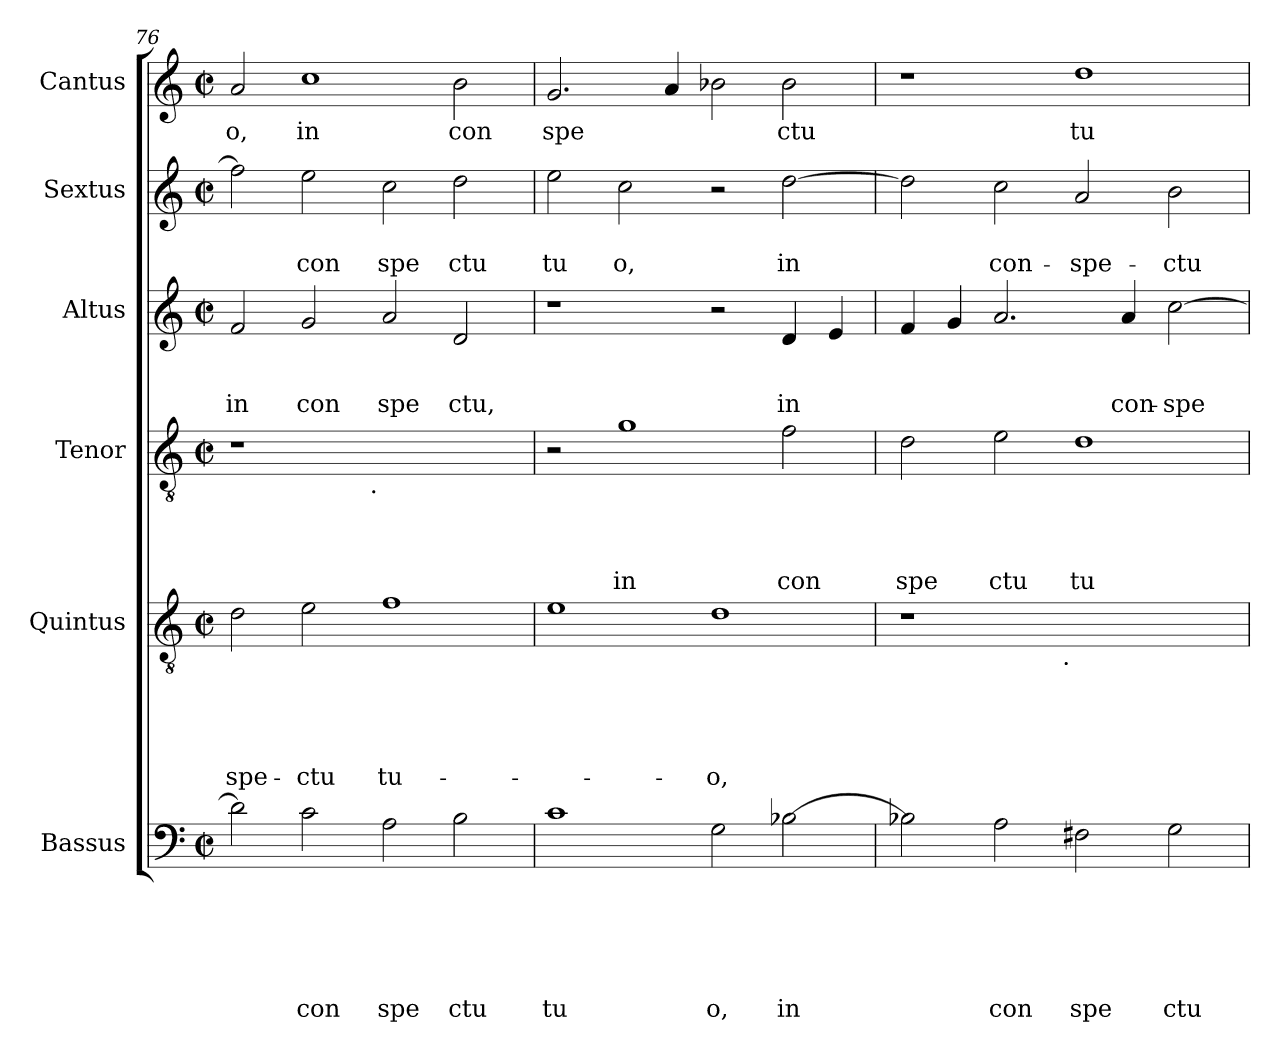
**kern	**text	**text	**text	**text	**text	**text	**kern	**text	**text	**text	**text	**text	**kern	**text	**text	**text	**text	**kern	**text	**text	**text	**kern	**text	**text	**kern	**text
*part6	*part6	*part6	*part6	*part6	*part6	*part6	*part5	*part5	*part5	*part5	*part5	*part5	*part4	*part4	*part4	*part4	*part4	*part3	*part3	*part3	*part3	*part2	*part2	*part2	*part1	*part1
*staff6	*staff6	*staff6	*staff6	*staff6	*staff6	*staff6	*staff5	*staff5	*staff5	*staff5	*staff5	*staff5	*staff4	*staff4	*staff4	*staff4	*staff4	*staff3	*staff3	*staff3	*staff3	*staff2	*staff2	*staff2	*staff1	*staff1
*I"Bassus	*	*	*	*	*	*	*I"Quintus	*	*	*	*	*	*I"Tenor	*	*	*	*	*I"Altus	*	*	*	*I"Sextus	*	*	*I"Cantus	*
*clefF4	*	*	*	*	*	*	*clefGv2	*	*	*	*	*	*clefGv2	*	*	*	*	*clefG2	*	*	*	*clefG2	*	*	*clefG2	*
*k[]	*	*	*	*	*	*	*k[]	*	*	*	*	*	*k[]	*	*	*	*	*k[]	*	*	*	*k[]	*	*	*k[]	*
*C:	*	*	*	*	*	*	*C:	*	*	*	*	*	*C:	*	*	*	*	*C:	*	*	*	*C:	*	*	*C:	*
*M2/2	*	*	*	*	*	*	*M2/2	*	*	*	*	*	*M2/2	*	*	*	*	*M2/2	*	*	*	*M2/2	*	*	*M2/2	*
*met(c|)	*	*	*	*	*	*	*met(c|)	*	*	*	*	*	*met(c|)	*	*	*	*	*met(c|)	*	*	*	*met(c|)	*	*	*met(c|)	*
=76	=76	=76	=76	=76	=76	=76	=76	=76	=76	=76	=76	=76	=76	=76	=76	=76	=76	=76	=76	=76	=76	=76	=76	=76	=76	=76
!	!	!	!	!	!	!	!	!	!	!	!	!LO:LY:b	!	!	!	!	!	!	!	!	!LO:LY:b	!	!	!	!	!LO:LY:b
*	*	*	*	*	*	*	*	*	*	*	*	*	*^	*	*	*	*	*	*	*	*	*	*	*	*	*
2d\]	.	.	.	.	.	.	2d\	.	.	.	.	-spe-	1r	2ryy	.	.	.	.	2f/	.	.	in	2ff\]	.	.	2a/	o,
!	!	!	!	!	!	!LO:LY:b	!	!	!	!	!	!LO:LY:b	!	!	!	!	!	!	!	!	!	!LO:LY:b	!	!	!LO:LY:b	!	!LO:LY:b
2c\	.	.	.	.	.	con	2e\	.	.	.	.	-ctu	.	4...ryy	.	.	.	.	2g/	.	.	con	2ee\	.	con	1cc	in
!	!	!	!	!	!	!	!	!	!	!	!	!	!	!LO:TX:b:t=.	!	!	!	!	!	!	!	!	!	!	!	!	!
.	.	.	.	.	.	.	.	.	.	.	.	.	.	1ryy	.	.	.	.	.	.	.	.	.	.	.	.	.
!	!	!	!	!	!	!LO:LY:b	!	!	!	!	!	!LO:LY:b	!	!	!	!	!	!	!	!	!	!LO:LY:b	!	!	!LO:LY:b	!	!
2A\	.	.	.	.	.	spe	1f	.	.	.	.	tu-	1ryy	.	.	.	.	.	2a/	.	.	spe	2cc\	.	spe	.	.
!	!	!	!	!	!	!LO:LY:b	!	!	!	!	!	!	!	!	!	!	!	!	!	!	!	!LO:LY:b	!	!	!LO:LY:b	!	!LO:LY:b
2B\	.	.	.	.	.	ctu	.	.	.	.	.	.	.	.	.	.	.	.	2d/	.	.	ctu,	2dd\	.	ctu	2b\	con
.	.	.	.	.	.	.	.	.	.	.	.	.	.	32ryy	.	.	.	.	.	.	.	.	.	.	.	.	.
=77	=77	=77	=77	=77	=77	=77	=77	=77	=77	=77	=77	=77	=77	=77	=77	=77	=77	=77	=77	=77	=77	=77	=77	=77	=77	=77	=77
!	!	!	!	!	!	!LO:LY:b	!	!	!	!	!	!	!	!	!	!	!	!	!	!	!	!	!	!	!LO:LY:b	!	!LO:LY:b
*	*	*	*	*	*	*	*	*	*	*	*	*	*v	*v	*	*	*	*	*	*	*	*	*	*	*	*	*
1c	.	.	.	.	.	tu	1e	.	.	.	.	.	2r	.	.	.	.	1r	.	.	.	2ee\	.	tu	2.g/	spe
!	!	!	!	!	!	!	!	!	!	!	!	!	!	!	!	!	!LO:LY:b	!	!	!	!	!	!	!LO:LY:b	!	!
.	.	.	.	.	.	.	.	.	.	.	.	.	1g	.	.	.	in	.	.	.	.	2cc\	.	o,	.	.
.	.	.	.	.	.	.	.	.	.	.	.	.	.	.	.	.	.	.	.	.	.	.	.	.	4a/	.
!	!	!	!	!	!	!LO:LY:b	!	!	!	!	!	!LO:LY:b	!	!	!	!	!	!	!	!	!	!	!	!	!	!
2G\	.	.	.	.	.	o,	1d	.	.	.	.	-o,	.	.	.	.	.	2r	.	.	.	2r	.	.	2b-X\	.
!	!	!	!	!	!	!LO:LY:b	!	!	!	!	!	!	!	!	!	!	!LO:LY:b	!	!	!	!LO:LY:b	!	!	!LO:LY:b	!	!LO:LY:b
[<2B-X\	.	.	.	.	.	in	.	.	.	.	.	.	2f\	.	.	.	con	4d/	.	.	in	[<2dd\	.	in	2b-\	ctu
.	.	.	.	.	.	.	.	.	.	.	.	.	.	.	.	.	.	4e/	.	.	.	.	.	.	.	.
!!LO:PB:g=z
=78	=78	=78	=78	=78	=78	=78	=78	=78	=78	=78	=78	=78	=78	=78	=78	=78	=78	=78	=78	=78	=78	=78	=78	=78	=78	=78
!	!	!	!	!	!	!	!	!	!	!	!	!	!	!	!	!	!LO:LY:b	!	!	!	!	!	!	!	!	!
*	*	*	*	*	*	*	*^	*	*	*	*	*	*	*	*	*	*	*	*	*	*	*	*	*	*	*
2B-X\]	.	.	.	.	.	.	1r	2ryy	.	.	.	.	.	2d\	.	.	.	spe	4f/	.	.	.	2dd\]	.	.	1r	.
.	.	.	.	.	.	.	.	.	.	.	.	.	.	.	.	.	.	.	4g/	.	.	.	.	.	.	.	.
!	!	!	!	!	!	!LO:LY:b	!	!	!	!	!	!	!	!	!	!	!	!LO:LY:b	!	!	!	!	!	!	!LO:LY:b	!	!
2A\	.	.	.	.	.	con	.	4...ryy	.	.	.	.	.	2e\	.	.	.	ctu	2.a/	.	.	.	2cc\	.	con-	.	.
!	!	!	!	!	!	!	!	!LO:TX:b:t=.	!	!	!	!	!	!	!	!	!	!	!	!	!	!	!	!	!	!	!
.	.	.	.	.	.	.	.	1ryy	.	.	.	.	.	.	.	.	.	.	.	.	.	.	.	.	.	.	.
!	!	!	!	!	!	!LO:LY:b	!	!	!	!	!	!	!	!	!	!	!	!LO:LY:b	!	!	!	!	!	!	!LO:LY:b	!	!LO:LY:b
2F#X\	.	.	.	.	.	spe	1ryy	.	.	.	.	.	.	1d	.	.	.	tu	.	.	.	.	2a/	.	-spe-	1dd	tu
!	!	!	!	!	!	!	!	!	!	!	!	!	!	!	!	!	!	!	!	!	!	!LO:LY:b	!	!	!	!	!
.	.	.	.	.	.	.	.	.	.	.	.	.	.	.	.	.	.	.	4a/	.	.	con-	.	.	.	.	.
!	!	!	!	!	!	!LO:LY:b	!	!	!	!	!	!	!	!	!	!	!	!	!	!	!	!LO:LY:b	!	!	!LO:LY:b	!	!
2G\	.	.	.	.	.	ctu	.	.	.	.	.	.	.	.	.	.	.	.	[>2cc\	.	.	-spe-	2b\	.	-ctu	.	.
.	.	.	.	.	.	.	.	32ryy	.	.	.	.	.	.	.	.	.	.	.	.	.	.	.	.	.	.	.
*	*	*	*	*	*	*	*v	*v	*	*	*	*	*	*	*	*	*	*	*	*	*	*	*	*	*	*	*
=	=	=	=	=	=	=	=	=	=	=	=	=	=	=	=	=	=	=	=	=	=	=	=	=	=	=
*-	*-	*-	*-	*-	*-	*-	*-	*-	*-	*-	*-	*-	*-	*-	*-	*-	*-	*-	*-	*-	*-	*-	*-	*-	*-	*-
